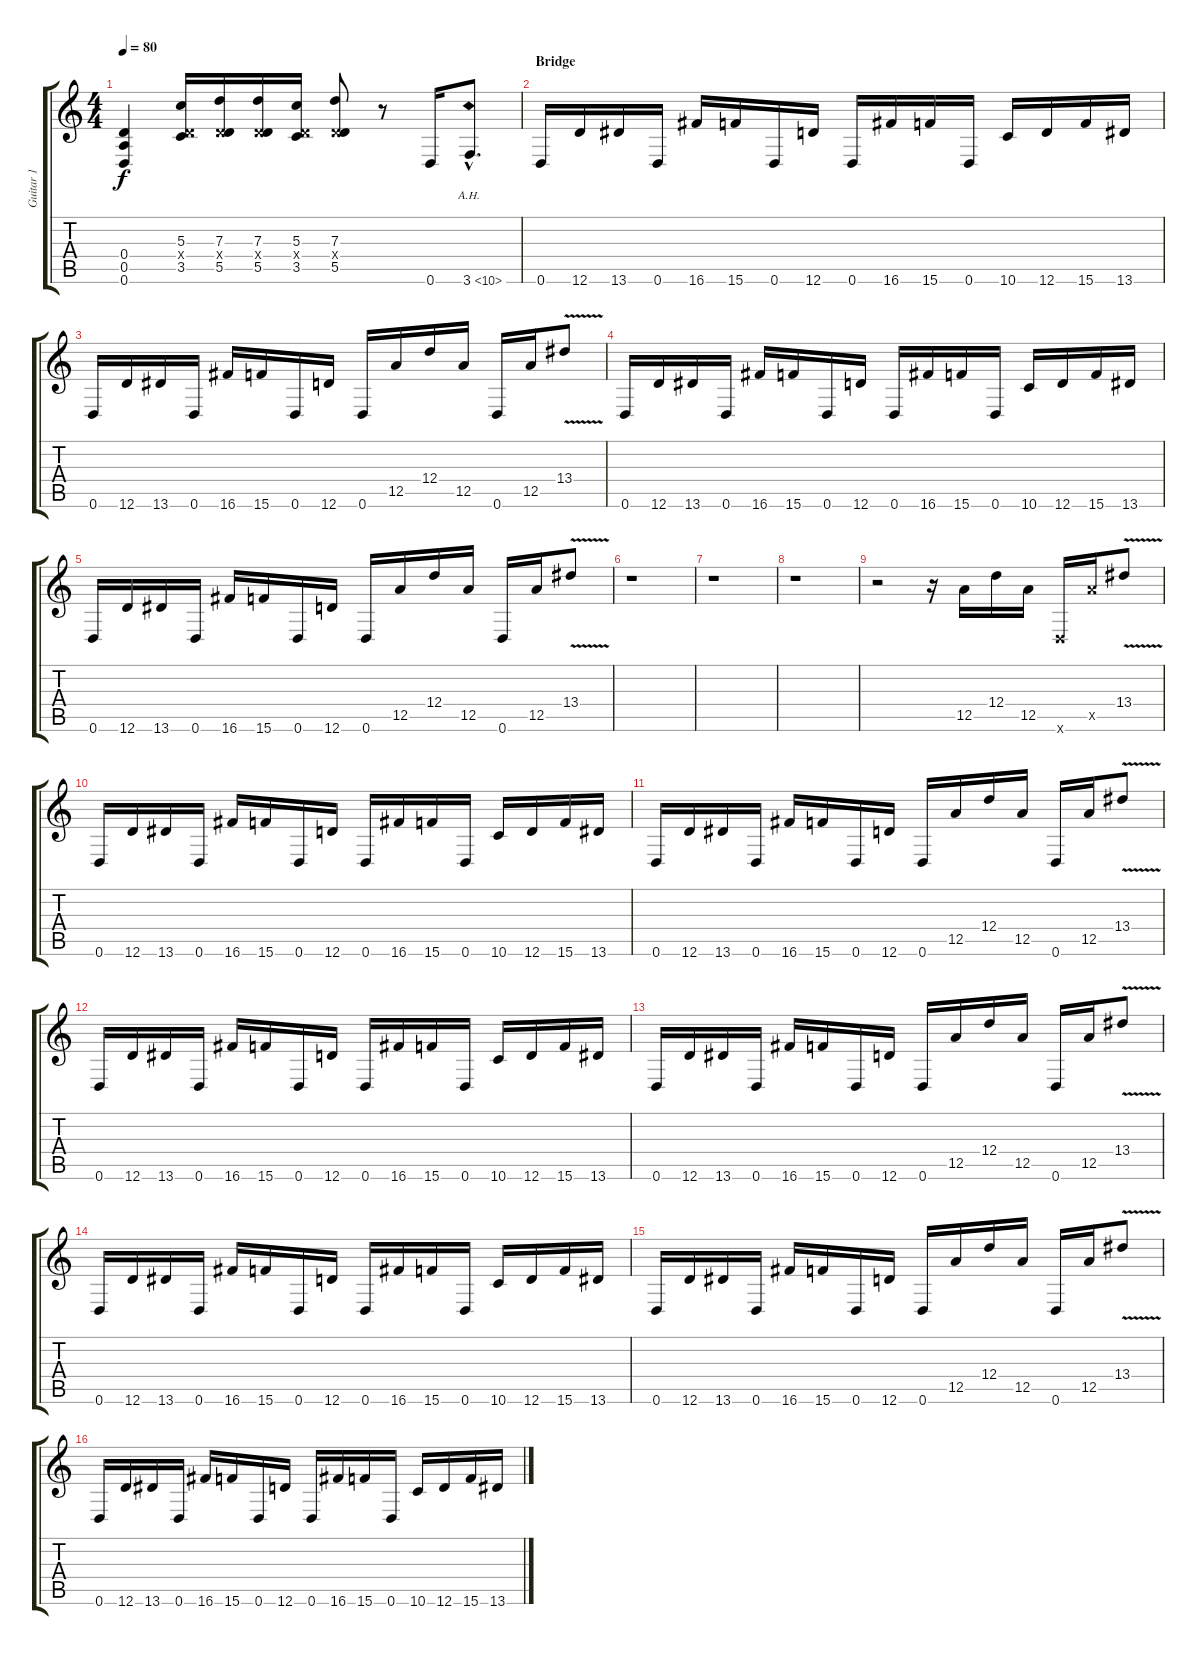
\track ("Guitar 1" "Guitar 1") {instrument distortionguitar}
\staff {score tabs}
\tuning (E4 B3 G3 D3 A2 D2) {hide}
\ts (4 4)
\tempo 80
\clef g2
\ks c
(0.4 0.5 0.6).4{dy f} (5.3 0.4{x} 3.5).16 (7.3 0.4{x} 5.5).16 (7.3 0.4{x} 5.5).16 (5.3 0.4{x} 3.5).16 (7.3 0.4{x} 5.5).8 r.8 0.6.16 3.6{ah 7 hac}.8{d} |
\section ("" "Bridge")
0.6.16 12.6.16 13.6.16 0.6.16 16.6.16 15.6.16 0.6.16 12.6.16 0.6.16 16.6.16 15.6.16 0.6.16 10.6.16 12.6.16 15.6.16 13.6.16 |
0.6.16 12.6.16 13.6.16 0.6.16 16.6.16 15.6.16 0.6.16 12.6.16 0.6.16 12.5.16 12.4.16 12.5.16 0.6.16 12.5.16 13.4{v}.8 |
0.6.16 12.6.16 13.6.16 0.6.16 16.6.16 15.6.16 0.6.16 12.6.16 0.6.16 16.6.16 15.6.16 0.6.16 10.6.16 12.6.16 15.6.16 13.6.16 |
0.6.16 12.6.16 13.6.16 0.6.16 16.6.16 15.6.16 0.6.16 12.6.16 0.6.16 12.5.16 12.4.16 12.5.16 0.6.16 12.5.16 13.4{v}.8 |
r.1 |
r.1 |
r.1 |
r.2 r.16 12.5.16 12.4.16 12.5.16 0.6{x}.16 12.5{x}.16 13.4{v}.8 |
0.6.16 12.6.16 13.6.16 0.6.16 16.6.16 15.6.16 0.6.16 12.6.16 0.6.16 16.6.16 15.6.16 0.6.16 10.6.16 12.6.16 15.6.16 13.6.16 |
0.6.16 12.6.16 13.6.16 0.6.16 16.6.16 15.6.16 0.6.16 12.6.16 0.6.16 12.5.16 12.4.16 12.5.16 0.6.16 12.5.16 13.4{v}.8 |
0.6.16 12.6.16 13.6.16 0.6.16 16.6.16 15.6.16 0.6.16 12.6.16 0.6.16 16.6.16 15.6.16 0.6.16 10.6.16 12.6.16 15.6.16 13.6.16 |
0.6.16 12.6.16 13.6.16 0.6.16 16.6.16 15.6.16 0.6.16 12.6.16 0.6.16 12.5.16 12.4.16 12.5.16 0.6.16 12.5.16 13.4{v}.8 |
0.6.16 12.6.16 13.6.16 0.6.16 16.6.16 15.6.16 0.6.16 12.6.16 0.6.16 16.6.16 15.6.16 0.6.16 10.6.16 12.6.16 15.6.16 13.6.16 |
0.6.16 12.6.16 13.6.16 0.6.16 16.6.16 15.6.16 0.6.16 12.6.16 0.6.16 12.5.16 12.4.16 12.5.16 0.6.16 12.5.16 13.4{v}.8 |
0.6.16 12.6.16 13.6.16 0.6.16 16.6.16 15.6.16 0.6.16 12.6.16 0.6.16 16.6.16 15.6.16 0.6.16 10.6.16 12.6.16 15.6.16 13.6.16
